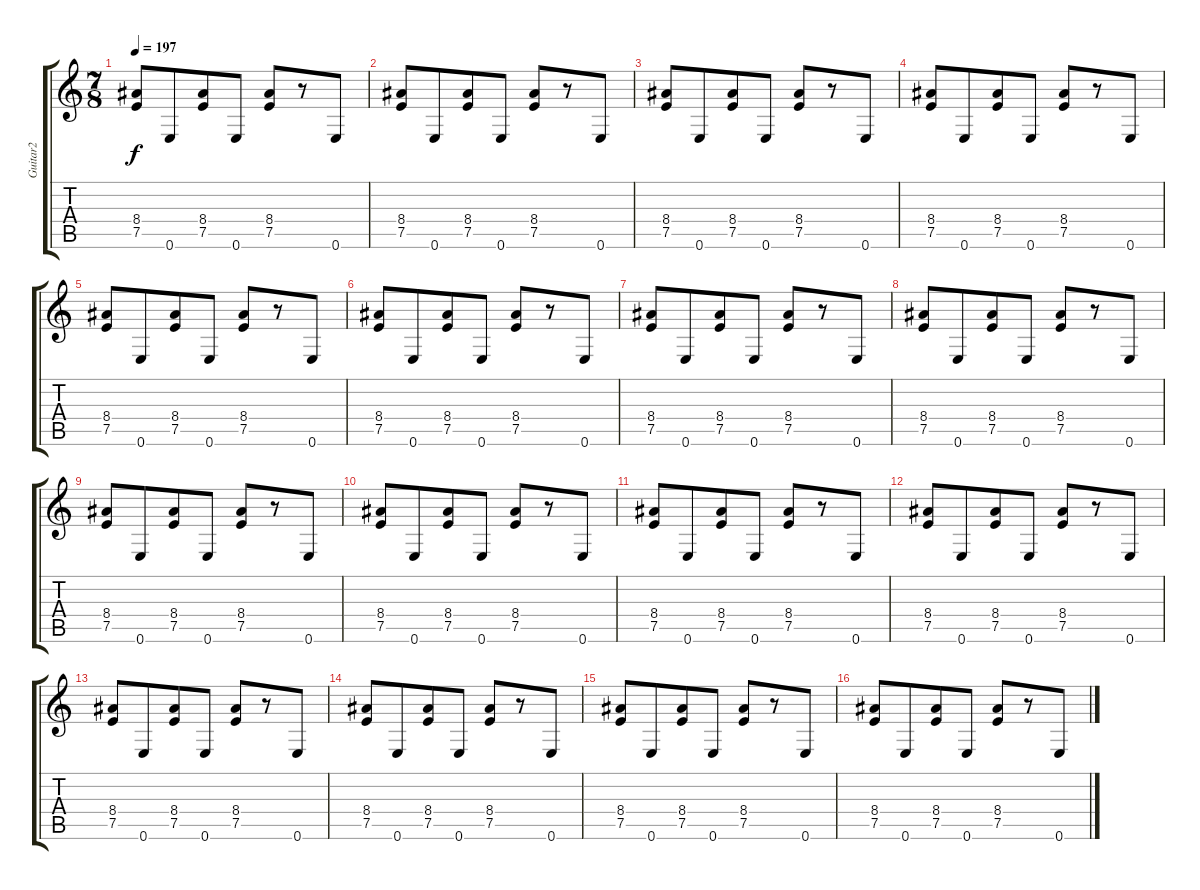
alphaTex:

\track ("Guitar2" "Guitar2") {instrument distortionguitar}
\staff {score tabs}
\tuning (E4 B3 G3 D3 A2 E2) {hide}
\ts (7 8)
\tempo 197
\clef g2
\ks c
(8.4 7.5).8{dy f instrument distortionguitar} 0.6.8 (8.4 7.5).8 0.6.8 (8.4 7.5).8 r.8 0.6.8 |
(8.4 7.5).8 0.6.8 (8.4 7.5).8 0.6.8 (8.4 7.5).8 r.8 0.6.8 |
(8.4 7.5).8 0.6.8 (8.4 7.5).8 0.6.8 (8.4 7.5).8 r.8 0.6.8 |
(8.4 7.5).8 0.6.8 (8.4 7.5).8 0.6.8 (8.4 7.5).8 r.8 0.6.8 |
(8.4 7.5).8 0.6.8 (8.4 7.5).8 0.6.8 (8.4 7.5).8 r.8 0.6.8 |
(8.4 7.5).8 0.6.8 (8.4 7.5).8 0.6.8 (8.4 7.5).8 r.8 0.6.8 |
(8.4 7.5).8 0.6.8 (8.4 7.5).8 0.6.8 (8.4 7.5).8 r.8 0.6.8 |
(8.4 7.5).8 0.6.8 (8.4 7.5).8 0.6.8 (8.4 7.5).8 r.8 0.6.8 |
(8.4 7.5).8 0.6.8 (8.4 7.5).8 0.6.8 (8.4 7.5).8 r.8 0.6.8 |
(8.4 7.5).8 0.6.8 (8.4 7.5).8 0.6.8 (8.4 7.5).8 r.8 0.6.8 |
(8.4 7.5).8 0.6.8 (8.4 7.5).8 0.6.8 (8.4 7.5).8 r.8 0.6.8 |
(8.4 7.5).8 0.6.8 (8.4 7.5).8 0.6.8 (8.4 7.5).8 r.8 0.6.8 |
(8.4 7.5).8 0.6.8 (8.4 7.5).8 0.6.8 (8.4 7.5).8 r.8 0.6.8 |
(8.4 7.5).8 0.6.8 (8.4 7.5).8 0.6.8 (8.4 7.5).8 r.8 0.6.8 |
(8.4 7.5).8 0.6.8 (8.4 7.5).8 0.6.8 (8.4 7.5).8 r.8 0.6.8 |
(8.4 7.5).8 0.6.8 (8.4 7.5).8 0.6.8 (8.4 7.5).8 r.8 0.6.8
